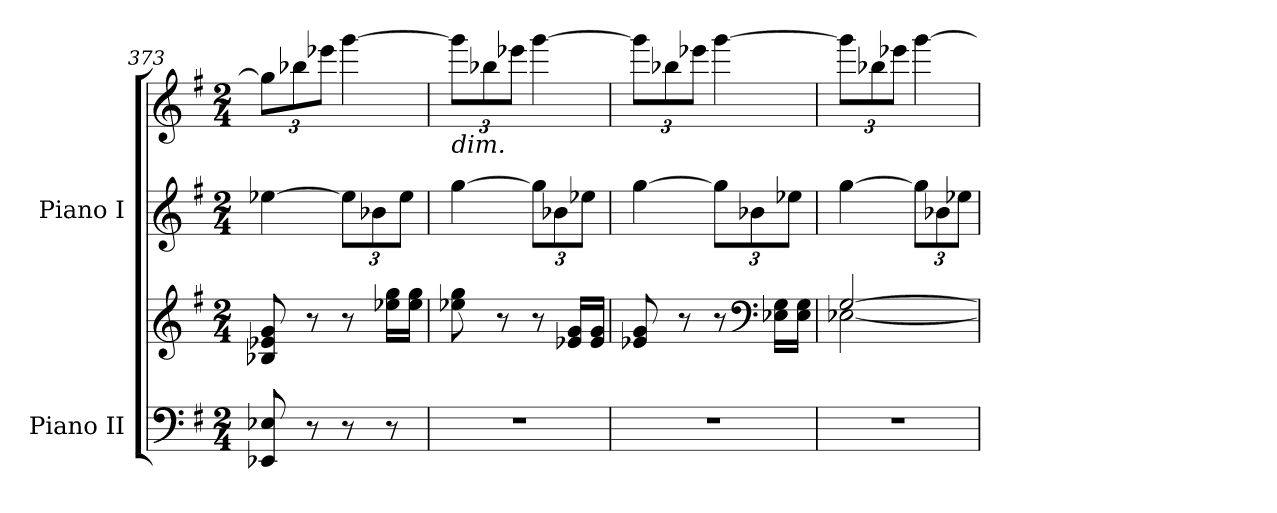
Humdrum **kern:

**kern	**kern	**kern	**kern
*part2	*part2	*part1	*part1
*staff4	*staff3	*staff2	*staff1
*I"Piano II	*	*I"Piano I	*
*I'Pno. II	*	*I'Pno. I	*
*clefF4	*clefG2	*clefG2	*clefG2
*k[f#]	*k[f#]	*k[f#]	*k[f#]
*M2/4	*M2/4	*M2/4	*M2/4
*	*	*	*Xbrackettup
=373	=373	=373	=373
8EE-X!/ 8E-X!/	8B-X!/ 8e-X!/ 8g!/	[4ee-X\	12gg\L]
.	.	.	12bb-X\
8r	8r	.	.
.	.	.	12eee-X\J
*	*	*Xbrackettup	*
8r	8r	12ee-\L]	[4ggg\
.	.	12b-X\	.
8r	16ee-X!\ 16gg!\LL	.	.
.	.	12ee-\J	.
.	16ee-!\ 16gg!\JJ	.	.
=374	=374	=374	=374
!	!	!	!LO:TX:b:i:t=dim.
2r	8ee-X!\ 8gg!\	[4gg\	12ggg\L]
.	.	.	12bb-X\
.	8r	.	.
.	.	.	12eee-X\J
.	8r	12gg\L]	[4ggg\
.	.	12b-X\	.
.	16e-X!/ 16g!/LL	.	.
.	.	12ee-X\J	.
.	16e-!/ 16g!/JJ	.	.
=375	=375	=375	=375
2r	8e-X!/ 8g!/	[4gg\	12ggg\L]
.	.	.	12bb-X\
.	8r	.	.
.	.	.	12eee-X\J
.	8r	12gg\L]	[4ggg\
.	.	12b-X\	.
*	*clefF4	*	*
.	16E-X!\ 16G!\LL	.	.
.	.	12ee-X\J	.
.	16E-!\ 16G!\JJ	.	.
=376	=376	=376	=376
*	*^	*	*
2r	[2G!/	[2E-X!\	[4gg\	12ggg\L]
.	.	.	.	12bb-X\
.	.	.	.	12eee-X\J
.	.	.	12gg\L]	[4ggg\
.	.	.	12b-X\	.
.	.	.	12ee-X\J	.
*	*v	*v	*	*
=	=	=	=
*-	*-	*-	*-
